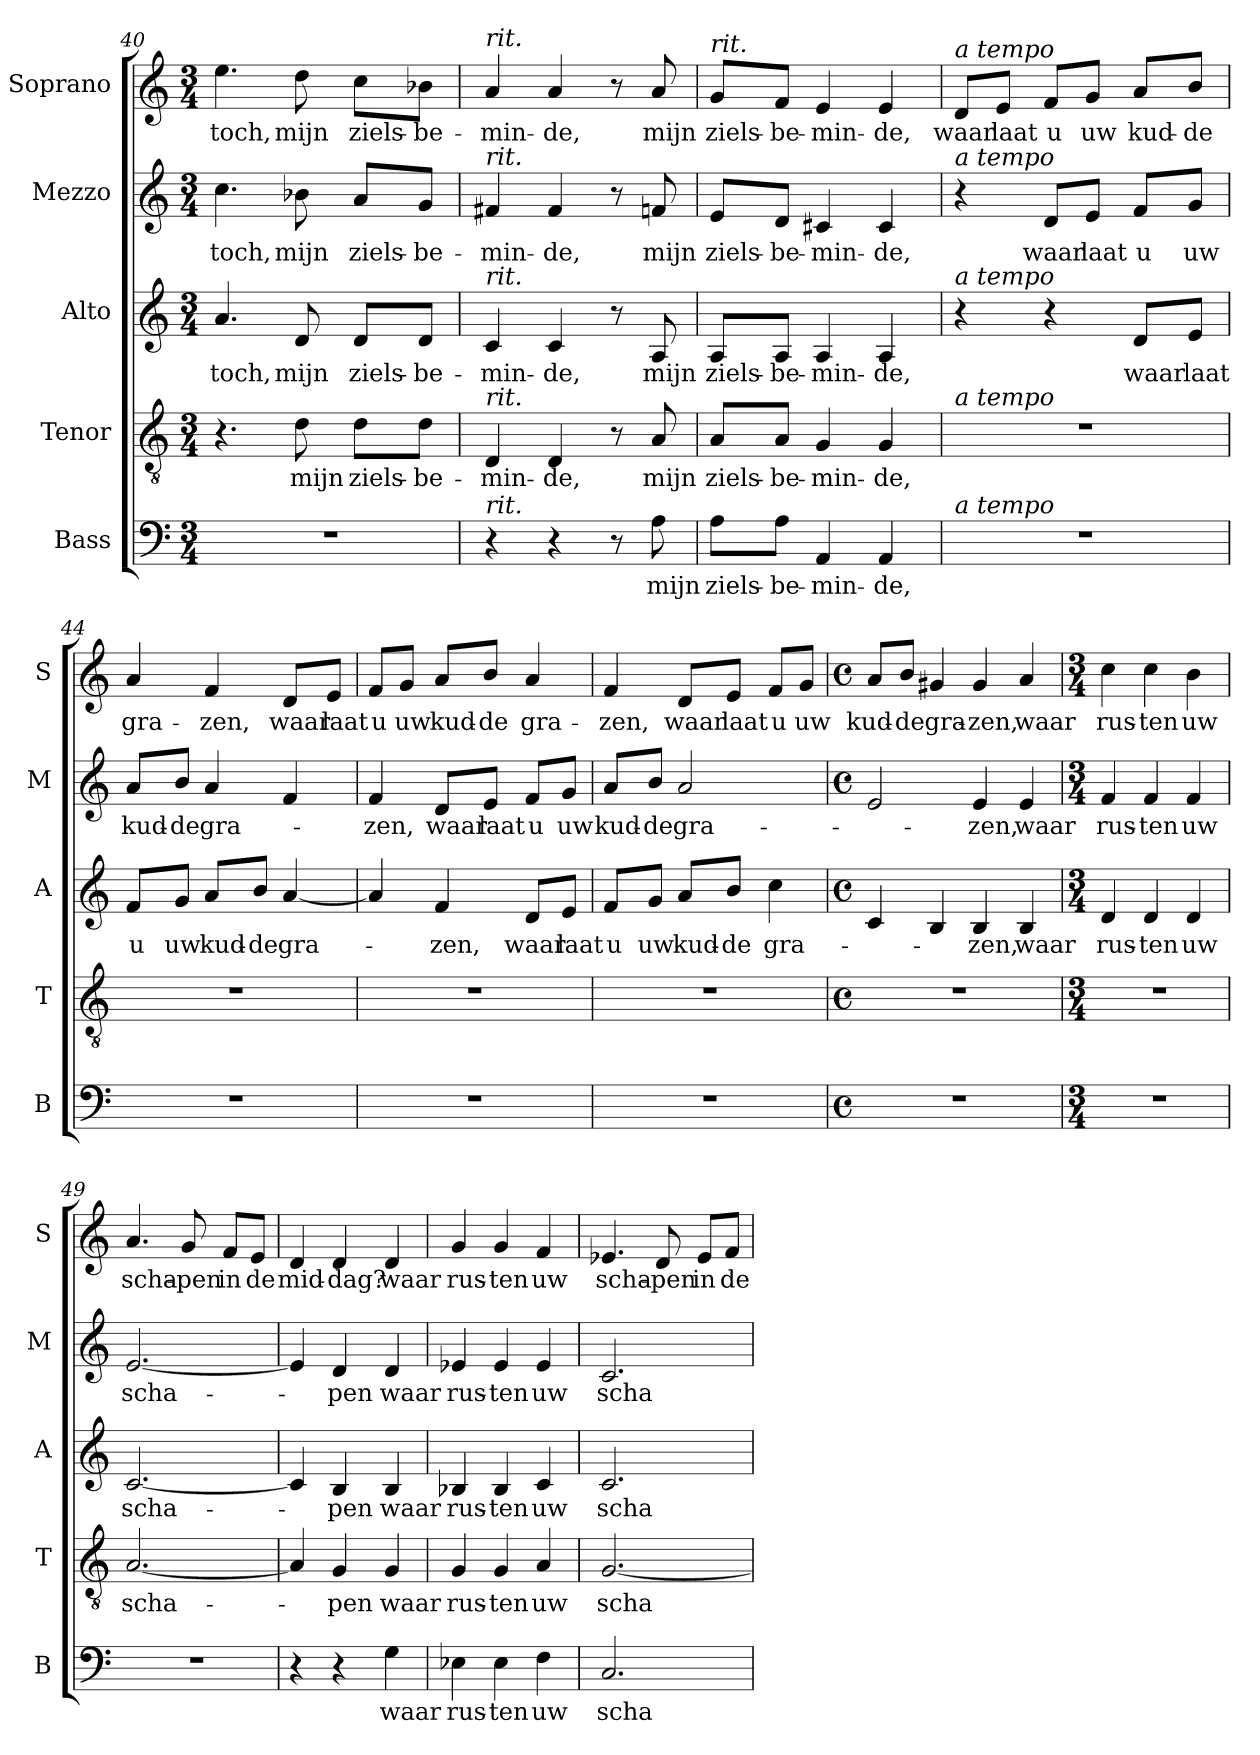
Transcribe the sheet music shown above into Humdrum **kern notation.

**kern	**text	**kern	**text	**kern	**text	**kern	**text	**kern	**text
*part5	*part5	*part4	*part4	*part3	*part3	*part2	*part2	*part1	*part1
*staff5	*staff5	*staff4	*staff4	*staff3	*staff3	*staff2	*staff2	*staff1	*staff1
*I"Bass	*	*I"Tenor	*	*I"Alto	*	*I"Mezzo	*	*I"Soprano	*
*I'B	*	*I'T	*	*I'A	*	*I'M	*	*I'S	*
!!LO:LB:g=z
*clefF4	*	*clefGv2	*	*clefG2	*	*clefG2	*	*clefG2	*
*k[]	*	*k[]	*	*k[]	*	*k[]	*	*k[]	*
*C:	*	*C:	*	*C:	*	*C:	*	*C:	*
*M3/4	*	*M3/4	*	*M3/4	*	*M3/4	*	*M3/4	*
=40	=40	=40	=40	=40	=40	=40	=40	=40	=40
2.r	.	4.r	.	4.a!/	toch,	4.cc!\	toch,	4.ee!\	toch,
.	.	8d!\	mijn	8d!/	mijn	8b-X!\	mijn	8dd!\	mijn
.	.	8d!\L	ziels-	8d!/L	ziels-	8a!/L	ziels-	8cc!\L	ziels-
.	.	8d!\J	-be-	8d!/J	-be-	8g!/J	-be-	8b-X!\J	-be-
=41	=41	=41	=41	=41	=41	=41	=41	=41	=41
!	!	!	!	!	!	!	!	!LO:TX:a:i:t=rit.	!
!	!	!	!	!	!	!LO:TX:a:i:t=rit.	!	!	!
!	!	!	!	!LO:TX:a:i:t=rit.	!	!	!	!	!
!	!	!LO:TX:a:i:t=rit.	!	!	!	!	!	!	!
!LO:TX:a:i:t=rit.	!	!	!	!	!	!	!	!	!
4r	.	4D!/	-min-	4c!/	-min-	4f#X!/	-min-	4a!/	-min-
4r	.	4D!/	-de,	4c!/	-de,	4f#!/	-de,	4a!/	-de,
8r	.	8r	.	8r	.	8r	.	8r	.
8A!\	mijn	8A!/	mijn	8A!/	mijn	8fn!/	mijn	8a!/	mijn
=42	=42	=42	=42	=42	=42	=42	=42	=42	=42
!	!	!	!	!	!	!	!	!LO:TX:a:i:t=rit.	!
8A!\L	ziels-	8A!/L	ziels-	8A!/L	ziels-	8e!/L	ziels-	8g!/L	ziels-
8A!\J	-be-	8A!/J	-be-	8A!/J	-be-	8d!/J	-be-	8f!/J	-be-
4AA!/	-min-	4G!/	-min-	4A!/	-min-	4c#X!/	-min-	4e!/	-min-
4AA!/	-de,	4G!/	-de,	4A!/	-de,	4c#!/	-de,	4e!/	-de,
=43	=43	=43	=43	=43	=43	=43	=43	=43	=43
!	!	!	!	!	!	!	!	!LO:TX:a:i:t=a tempo	!
!	!	!	!	!	!	!LO:TX:a:i:t=a tempo	!	!	!
!	!	!	!	!LO:TX:a:i:t=a tempo	!	!	!	!	!
!	!	!LO:TX:a:i:t=a tempo	!	!	!	!	!	!	!
!LO:TX:a:i:t=a tempo	!	!	!	!	!	!	!	!	!
2.r	.	2.r	.	4r	.	4r	.	8d!/L	waar
.	.	.	.	.	.	.	.	8e!/J	laat
.	.	.	.	4r	.	8d!/L	waar	8f!/L	u
.	.	.	.	.	.	8e!/J	laat	8g!/J	uw
.	.	.	.	8d!/L	waar	8f!/L	u	8a!/L	kud-
.	.	.	.	8e!/J	laat	8g!/J	uw	8b!/J	-de
!!LO:LB:g=z
=44	=44	=44	=44	=44	=44	=44	=44	=44	=44
2.r	.	2.r	.	8f!/L	u	8a!/L	kud-	4a!/	gra-
.	.	.	.	8g!/J	uw	8b!/J	-de	.	.
.	.	.	.	8a!/L	kud-	4a!/	gra-	4f!/	-zen,
.	.	.	.	8b!/J	-de	.	.	.	.
.	.	.	.	[4a!/	gra-	4f!/	.	8d!/L	waar
.	.	.	.	.	.	.	.	8e!/J	laat
=45	=45	=45	=45	=45	=45	=45	=45	=45	=45
2.r	.	2.r	.	4a!/]	.	4f!/	-zen,	8f!/L	u
.	.	.	.	.	.	.	.	8g!/J	uw
.	.	.	.	4f!/	-zen,	8d!/L	waar	8a!/L	kud-
.	.	.	.	.	.	8e!/J	laat	8b!/J	-de
.	.	.	.	8d!/L	waar	8f!/L	u	4a!/	gra-
.	.	.	.	8e!/J	laat	8g!/J	uw	.	.
=46	=46	=46	=46	=46	=46	=46	=46	=46	=46
2.r	.	2.r	.	8f!/L	u	8a!/L	kud-	4f!/	-zen,
.	.	.	.	8g!/J	uw	8b!/J	-de	.	.
.	.	.	.	8a!/L	kud-	2a!/	gra-	8d!/L	waar
.	.	.	.	8b!/J	-de	.	.	8e!/J	laat
.	.	.	.	4cc!\	gra-	.	.	8f!/L	u
.	.	.	.	.	.	.	.	8g!/J	uw
!!LO:PB:g=z
=47	=47	=47	=47	=47	=47	=47	=47	=47	=47
*M4/4	*	*M4/4	*	*M4/4	*	*M4/4	*	*M4/4	*
*met(c)	*	*met(c)	*	*met(c)	*	*met(c)	*	*met(c)	*
1r	.	1r	.	4c!/	.	2e!/	.	8a!/L	kud-
.	.	.	.	.	.	.	.	8b!/J	-de
.	.	.	.	4B!/	.	.	.	4g#X!/	gra-
.	.	.	.	4B!/	-zen,	4e!/	-zen,	4g#!/	-zen,
.	.	.	.	4B!/	waar	4e!/	waar	4a!/	waar
=48	=48	=48	=48	=48	=48	=48	=48	=48	=48
*M3/4	*	*M3/4	*	*M3/4	*	*M3/4	*	*M3/4	*
2.r	.	2.r	.	4d!/	rus-	4f!/	rus-	4cc!\	rus-
.	.	.	.	4d!/	-ten	4f!/	-ten	4cc!\	-ten
.	.	.	.	4d!/	uw	4f!/	uw	4b!\	uw
=49	=49	=49	=49	=49	=49	=49	=49	=49	=49
2.r	.	[2.A!/	scha-	[2.c!/	scha-	[2.e!/	scha-	4.a!/	scha-
.	.	.	.	.	.	.	.	8g!/	-pen
.	.	.	.	.	.	.	.	8f!/L	in
.	.	.	.	.	.	.	.	8e!/J	de
=50	=50	=50	=50	=50	=50	=50	=50	=50	=50
4r	.	4A!/]	.	4c!/]	.	4e!/]	.	4d!/	mid-
4r	.	4G!/	-pen	4B!/	-pen	4d!/	-pen	4d!/	-dag?
4G!\	waar	4G!/	waar	4B!/	waar	4d!/	waar	4d!/	waar
=51	=51	=51	=51	=51	=51	=51	=51	=51	=51
4E-X!\	rus-	4G!/	rus-	4B-X!/	rus-	4e-X!/	rus-	4g!/	rus-
4E-!\	-ten	4G!/	-ten	4B-!/	-ten	4e-!/	-ten	4g!/	-ten
4F!\	uw	4A!/	uw	4c!/	uw	4e-!/	uw	4f!/	uw
!!LO:LB:g=z
=52	=52	=52	=52	=52	=52	=52	=52	=52	=52
2.C!/	scha-	[2.G!/	scha-	2.c!/	scha-	2.c!/	scha-	4.e-X!/	scha-
.	.	.	.	.	.	.	.	8d!/	-pen
.	.	.	.	.	.	.	.	8e-!/L	in
.	.	.	.	.	.	.	.	8f!/J	de
=	=	=	=	=	=	=	=	=	=
*-	*-	*-	*-	*-	*-	*-	*-	*-	*-
